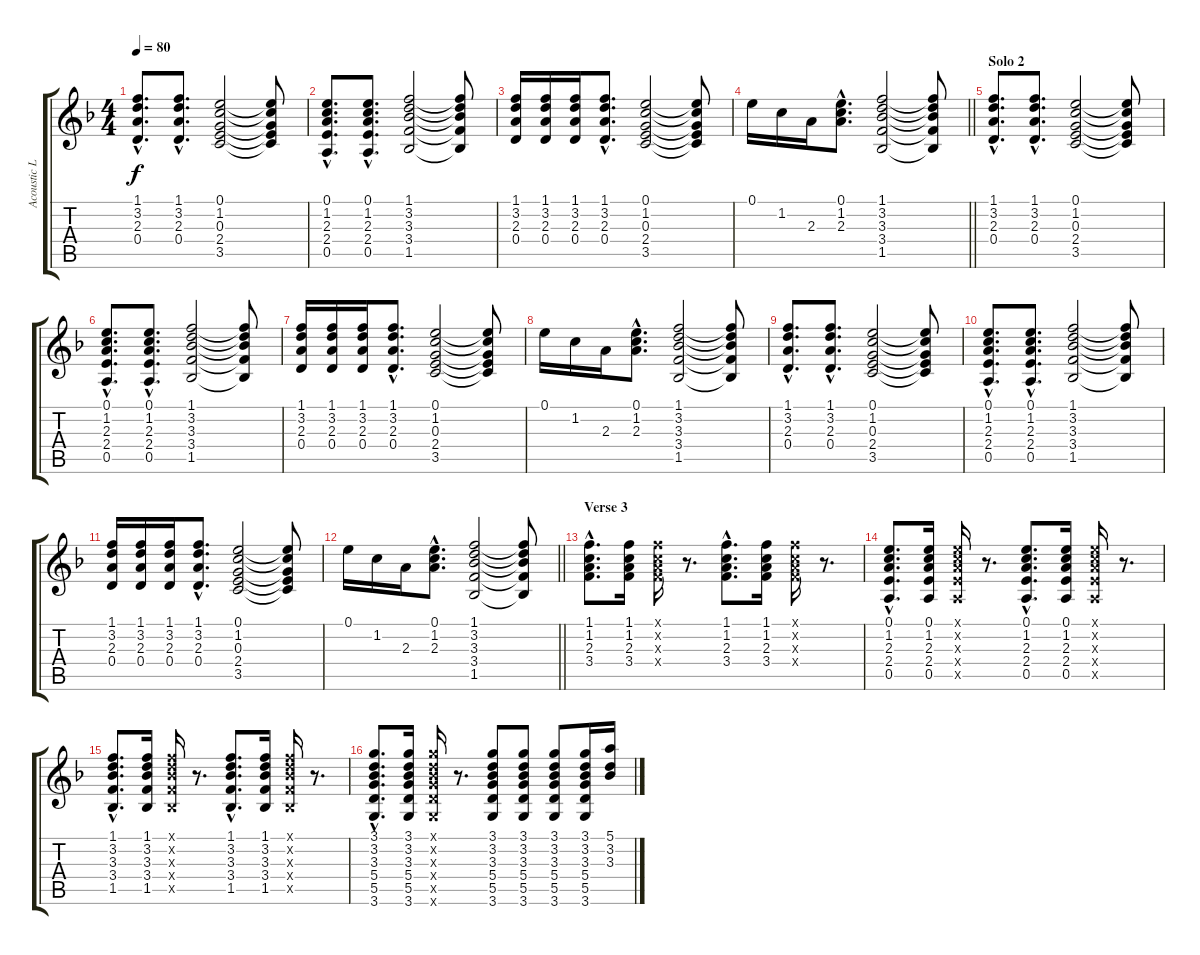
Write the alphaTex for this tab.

\track ("Acoustic Left" "Acoustic L") {instrument acousticguitarsteel}
\staff {score tabs}
\tuning (E4 B3 G3 D3 A2 E2) {hide}
\ts (4 4)
\tempo 80
\clef g2
\ks f
(1.1{hac} 3.2{hac} 2.3{hac} 0.4{hac}).8{d dy f} (1.1{hac} 3.2{hac} 2.3{hac} 0.4{hac}).8{d} (0.1 1.2 0.3 2.4 3.5).2 (0.1{t} 1.2{t} 0.3{t} 2.4{t} 3.5{t}).8 |
(0.1{hac} 1.2{hac} 2.3{hac} 2.4{hac} 0.5{hac}).8{d} (0.1{hac} 1.2{hac} 2.3{hac} 2.4{hac} 0.5{hac}).8{d} (1.1 3.2 3.3 3.4 1.5).2 (1.1{t} 3.2{t} 3.3{t} 3.4{t} 1.5{t}).8 |
(1.1 3.2 2.3 0.4).16 (1.1 3.2 2.3 0.4).16 (1.1 3.2 2.3 0.4).16 (1.1{hac} 3.2{hac} 2.3{hac} 0.4{hac}).8{d} (0.1 1.2 0.3 2.4 3.5).2 (0.1{t} 1.2{t} 0.3{t} 2.4{t} 3.5{t}).8 |
\barLineRight lightlight
0.1.16 1.2.16 2.3.16 (0.1{hac} 1.2{hac} 2.3{hac}).8{d} (1.1 3.2 3.3 3.4 1.5).2 (1.1{t} 3.2{t} 3.3{t} 3.4{t} 1.5{t}).8 |
\section ("" "Solo 2")
(1.1{hac} 3.2{hac} 2.3{hac} 0.4{hac}).8{d} (1.1{hac} 3.2{hac} 2.3{hac} 0.4{hac}).8{d} (0.1 1.2 0.3 2.4 3.5).2 (0.1{t} 1.2{t} 0.3{t} 2.4{t} 3.5{t}).8 |
(0.1{hac} 1.2{hac} 2.3{hac} 2.4{hac} 0.5{hac}).8{d} (0.1{hac} 1.2{hac} 2.3{hac} 2.4{hac} 0.5{hac}).8{d} (1.1 3.2 3.3 3.4 1.5).2 (1.1{t} 3.2{t} 3.3{t} 3.4{t} 1.5{t}).8 |
(1.1 3.2 2.3 0.4).16 (1.1 3.2 2.3 0.4).16 (1.1 3.2 2.3 0.4).16 (1.1{hac} 3.2{hac} 2.3{hac} 0.4{hac}).8{d} (0.1 1.2 0.3 2.4 3.5).2 (0.1{t} 1.2{t} 0.3{t} 2.4{t} 3.5{t}).8 |
0.1.16 1.2.16 2.3.16 (0.1{hac} 1.2{hac} 2.3{hac}).8{d} (1.1 3.2 3.3 3.4 1.5).2 (1.1{t} 3.2{t} 3.3{t} 3.4{t} 1.5{t}).8 |
(1.1{hac} 3.2{hac} 2.3{hac} 0.4{hac}).8{d} (1.1{hac} 3.2{hac} 2.3{hac} 0.4{hac}).8{d} (0.1 1.2 0.3 2.4 3.5).2 (0.1{t} 1.2{t} 0.3{t} 2.4{t} 3.5{t}).8 |
(0.1{hac} 1.2{hac} 2.3{hac} 2.4{hac} 0.5{hac}).8{d} (0.1{hac} 1.2{hac} 2.3{hac} 2.4{hac} 0.5{hac}).8{d} (1.1 3.2 3.3 3.4 1.5).2 (1.1{t} 3.2{t} 3.3{t} 3.4{t} 1.5{t}).8 |
(1.1 3.2 2.3 0.4).16 (1.1 3.2 2.3 0.4).16 (1.1 3.2 2.3 0.4).16 (1.1{hac} 3.2{hac} 2.3{hac} 0.4{hac}).8{d} (0.1 1.2 0.3 2.4 3.5).2 (0.1{t} 1.2{t} 0.3{t} 2.4{t} 3.5{t}).8 |
\barLineRight lightlight
0.1.16 1.2.16 2.3.16 (0.1{hac} 1.2{hac} 2.3{hac}).8{d} (1.1 3.2 3.3 3.4 1.5).2 (1.1{t} 3.2{t} 3.3{t} 3.4{t} 1.5{t}).8 |
\section ("" "Verse 3")
(1.1{hac} 1.2{hac} 2.3{hac} 3.4{hac}).8{d} (1.1 1.2 2.3 3.4).16 (1.1{x} 1.2{x} 2.3{x} 3.4{x}).16 r.8{d} (1.1{hac} 1.2{hac} 2.3{hac} 3.4{hac}).8{d} (1.1 1.2 2.3 3.4).16 (1.1{x} 1.2{x} 2.3{x} 3.4{x}).16 r.8{d} |
(0.1{hac} 1.2{hac} 2.3{hac} 2.4{hac} 0.5{hac}).8{d} (0.1 1.2 2.3 2.4 0.5).16 (0.1{x} 1.2{x} 2.3{x} 2.4{x} 0.5{x}).16 r.8{d} (0.1{hac} 1.2{hac} 2.3{hac} 2.4{hac} 0.5{hac}).8{d} (0.1 1.2 2.3 2.4 0.5).16 (0.1{x} 1.2{x} 2.3{x} 2.4{x} 0.5{x}).16 r.8{d} |
(1.1{hac} 3.2{hac} 3.3{hac} 3.4{hac} 1.5{hac}).8{d} (1.1 3.2 3.3 3.4 1.5).16 (1.1{x} 3.2{x} 3.3{x} 3.4{x} 1.5{x}).16 r.8{d} (1.1{hac} 3.2{hac} 3.3{hac} 3.4{hac} 1.5{hac}).8{d} (1.1 3.2 3.3 3.4 1.5).16 (1.1{x} 3.2{x} 3.3{x} 3.4{x} 1.5{x}).16 r.8{d} |
(3.1{hac} 3.2{hac} 3.3{hac} 5.4{hac} 5.5{hac} 3.6{hac}).8{d} (3.1 3.2 3.3 5.4 5.5 3.6).16 (3.1{x} 3.2{x} 3.3{x} 5.4{x} 5.5{x} 3.6{x}).16 r.8{d} (3.1 3.2 3.3 5.4 5.5 3.6).8 (3.1 3.2 3.3 5.4 5.5 3.6).8 (3.1 3.2 3.3 5.4 5.5 3.6).8 (3.1 3.2 3.3 5.4 5.5 3.6).16 (5.1 3.2 3.3).16
